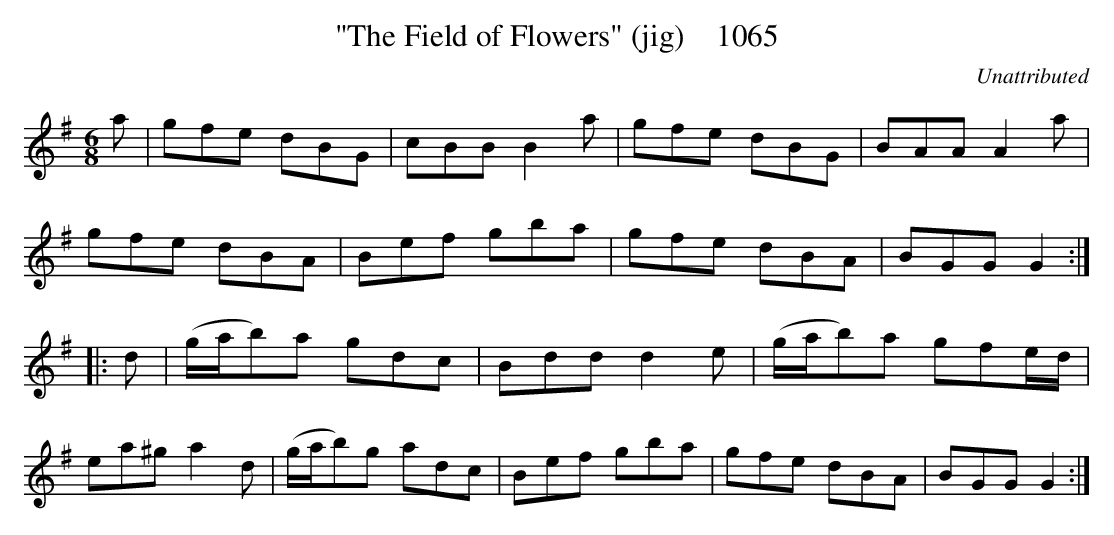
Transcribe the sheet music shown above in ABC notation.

X:1
T:"The Field of Flowers" (jig)    1065
C:Unattributed
BRENNAN July 2003 (HTTP://WWW.SOSYOURMOM.COM)
M:6/8
L:1/8
K:G
a|gfe dBG|cBB B2a|gfe dBG|BAA A2a|
gfe dBA|Bef gba|gfe dBA|BGG G2:|
|:d|(g/2a/2b)a gdc|Bdd d2e|(g/2a/2b)a gfe/2d/2|
ea^g a2d|(g/2a/2b)g adc|Bef gba|gfe dBA|BGG G2:|
